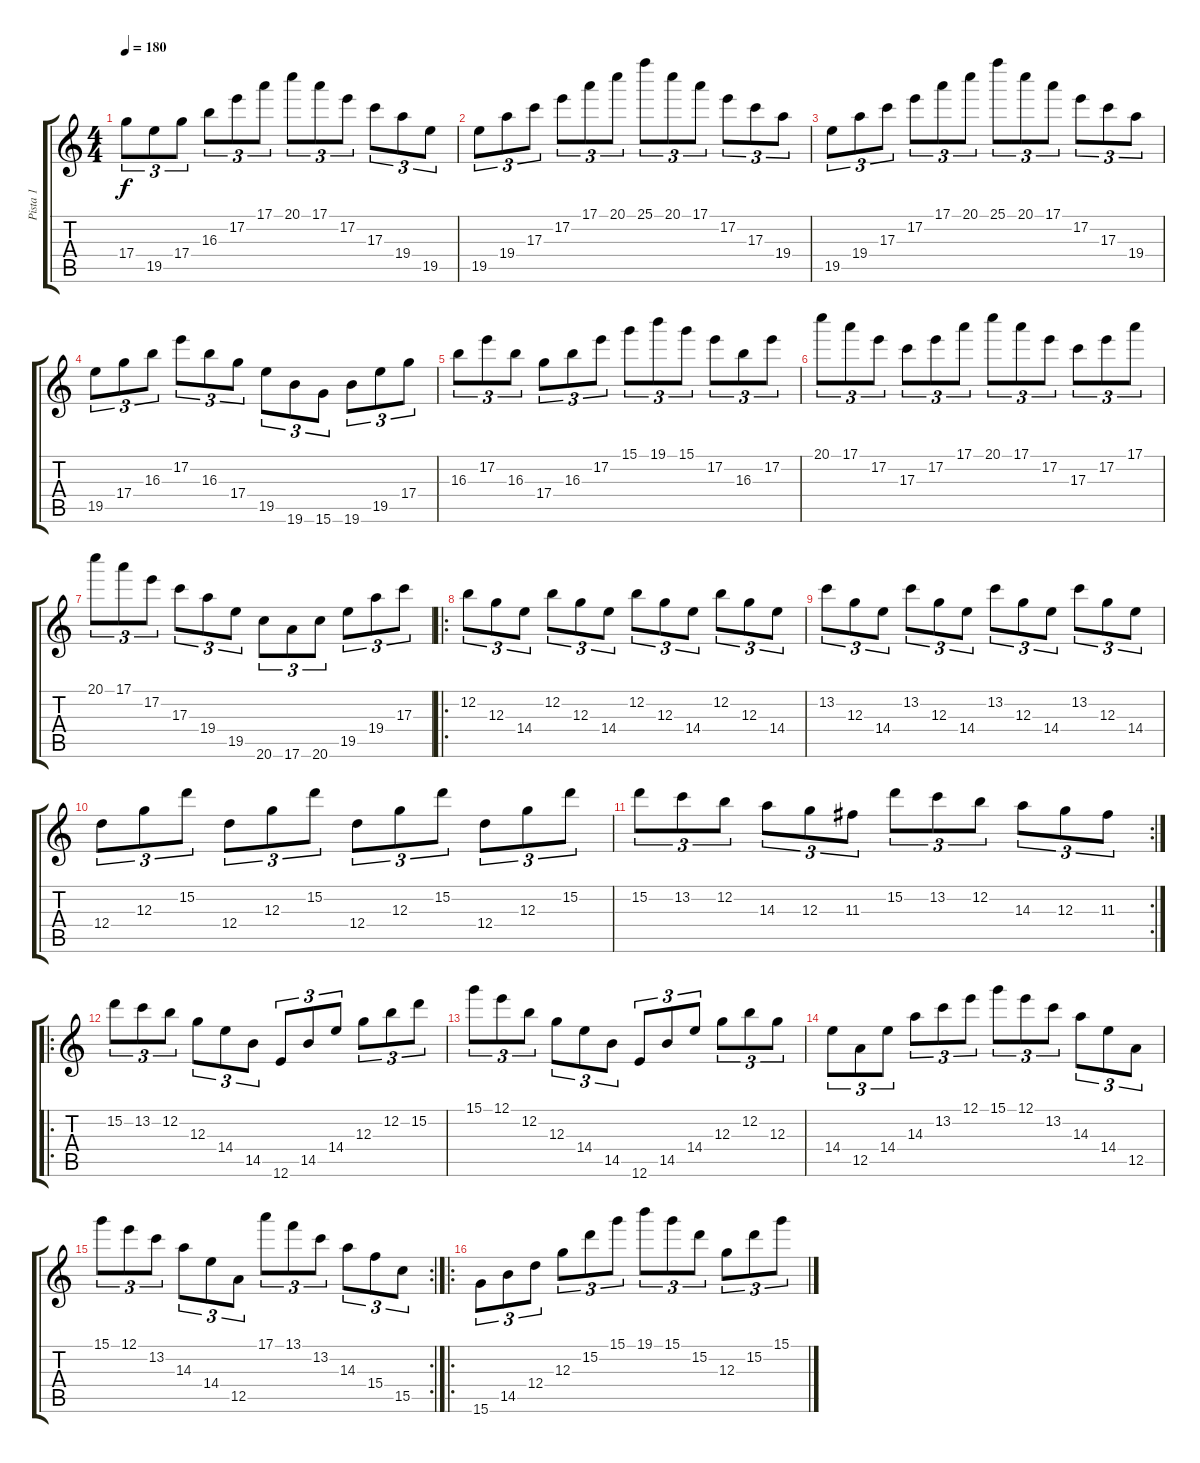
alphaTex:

\track ("Pista 1" "Pista 1") {instrument overdrivenguitar}
\staff {score tabs}
\tuning (E4 B3 G3 D3 A2 E2) {hide}
\ts (4 4)
\tempo 180
\clef g2
\ks c
17.4.8{tu (3 2) dy f} 19.5.8{tu (3 2)} 17.4.8{tu (3 2)} 16.3.8{tu (3 2)} 17.2.8{tu (3 2)} 17.1.8{tu (3 2)} 20.1.8{tu (3 2)} 17.1.8{tu (3 2)} 17.2.8{tu (3 2)} 17.3.8{tu (3 2)} 19.4.8{tu (3 2)} 19.5.8{tu (3 2)} |
19.5.8{tu (3 2)} 19.4.8{tu (3 2)} 17.3.8{tu (3 2)} 17.2.8{tu (3 2)} 17.1.8{tu (3 2)} 20.1.8{tu (3 2)} 25.1.8{tu (3 2)} 20.1.8{tu (3 2)} 17.1.8{tu (3 2)} 17.2.8{tu (3 2)} 17.3.8{tu (3 2)} 19.4.8{tu (3 2)} |
19.5.8{tu (3 2)} 19.4.8{tu (3 2)} 17.3.8{tu (3 2)} 17.2.8{tu (3 2)} 17.1.8{tu (3 2)} 20.1.8{tu (3 2)} 25.1.8{tu (3 2)} 20.1.8{tu (3 2)} 17.1.8{tu (3 2)} 17.2.8{tu (3 2)} 17.3.8{tu (3 2)} 19.4.8{tu (3 2)} |
19.5.8{tu (3 2)} 17.4.8{tu (3 2)} 16.3.8{tu (3 2)} 17.2.8{tu (3 2)} 16.3.8{tu (3 2)} 17.4.8{tu (3 2)} 19.5.8{tu (3 2)} 19.6.8{tu (3 2)} 15.6.8{tu (3 2)} 19.6.8{tu (3 2)} 19.5.8{tu (3 2)} 17.4.8{tu (3 2)} |
16.3.8{tu (3 2)} 17.2.8{tu (3 2)} 16.3.8{tu (3 2)} 17.4.8{tu (3 2)} 16.3.8{tu (3 2)} 17.2.8{tu (3 2)} 15.1.8{tu (3 2)} 19.1.8{tu (3 2)} 15.1.8{tu (3 2)} 17.2.8{tu (3 2)} 16.3.8{tu (3 2)} 17.2.8{tu (3 2)} |
20.1.8{tu (3 2)} 17.1.8{tu (3 2)} 17.2.8{tu (3 2)} 17.3.8{tu (3 2)} 17.2.8{tu (3 2)} 17.1.8{tu (3 2)} 20.1.8{tu (3 2)} 17.1.8{tu (3 2)} 17.2.8{tu (3 2)} 17.3.8{tu (3 2)} 17.2.8{tu (3 2)} 17.1.8{tu (3 2)} |
20.1.8{tu (3 2)} 17.1.8{tu (3 2)} 17.2.8{tu (3 2)} 17.3.8{tu (3 2)} 19.4.8{tu (3 2)} 19.5.8{tu (3 2)} 20.6.8{tu (3 2)} 17.6.8{tu (3 2)} 20.6.8{tu (3 2)} 19.5.8{tu (3 2)} 19.4.8{tu (3 2)} 17.3.8{tu (3 2)} |
\ro
12.2.8{tu (3 2)} 12.3.8{tu (3 2)} 14.4.8{tu (3 2)} 12.2.8{tu (3 2)} 12.3.8{tu (3 2)} 14.4.8{tu (3 2)} 12.2.8{tu (3 2)} 12.3.8{tu (3 2)} 14.4.8{tu (3 2)} 12.2.8{tu (3 2)} 12.3.8{tu (3 2)} 14.4.8{tu (3 2)} |
13.2.8{tu (3 2)} 12.3.8{tu (3 2)} 14.4.8{tu (3 2)} 13.2.8{tu (3 2)} 12.3.8{tu (3 2)} 14.4.8{tu (3 2)} 13.2.8{tu (3 2)} 12.3.8{tu (3 2)} 14.4.8{tu (3 2)} 13.2.8{tu (3 2)} 12.3.8{tu (3 2)} 14.4.8{tu (3 2)} |
12.4.8{tu (3 2)} 12.3.8{tu (3 2)} 15.2.8{tu (3 2)} 12.4.8{tu (3 2)} 12.3.8{tu (3 2)} 15.2.8{tu (3 2)} 12.4.8{tu (3 2)} 12.3.8{tu (3 2)} 15.2.8{tu (3 2)} 12.4.8{tu (3 2)} 12.3.8{tu (3 2)} 15.2.8{tu (3 2)} |
\rc 2
15.2.8{tu (3 2)} 13.2.8{tu (3 2)} 12.2.8{tu (3 2)} 14.3.8{tu (3 2)} 12.3.8{tu (3 2)} 11.3.8{tu (3 2)} 15.2.8{tu (3 2)} 13.2.8{tu (3 2)} 12.2.8{tu (3 2)} 14.3.8{tu (3 2)} 12.3.8{tu (3 2)} 11.3.8{tu (3 2)} |
\ro
15.2.8{tu (3 2)} 13.2.8{tu (3 2)} 12.2.8{tu (3 2)} 12.3.8{tu (3 2)} 14.4.8{tu (3 2)} 14.5.8{tu (3 2)} 12.6.8{tu (3 2)} 14.5.8{tu (3 2)} 14.4.8{tu (3 2)} 12.3.8{tu (3 2)} 12.2.8{tu (3 2)} 15.2.8{tu (3 2)} |
15.1.8{tu (3 2)} 12.1.8{tu (3 2)} 12.2.8{tu (3 2)} 12.3.8{tu (3 2)} 14.4.8{tu (3 2)} 14.5.8{tu (3 2)} 12.6.8{tu (3 2)} 14.5.8{tu (3 2)} 14.4.8{tu (3 2)} 12.3.8{tu (3 2)} 12.2.8{tu (3 2)} 12.3.8{tu (3 2)} |
14.4.8{tu (3 2)} 12.5.8{tu (3 2)} 14.4.8{tu (3 2)} 14.3.8{tu (3 2)} 13.2.8{tu (3 2)} 12.1.8{tu (3 2)} 15.1.8{tu (3 2)} 12.1.8{tu (3 2)} 13.2.8{tu (3 2)} 14.3.8{tu (3 2)} 14.4.8{tu (3 2)} 12.5.8{tu (3 2)} |
\rc 2
15.1.8{tu (3 2)} 12.1.8{tu (3 2)} 13.2.8{tu (3 2)} 14.3.8{tu (3 2)} 14.4.8{tu (3 2)} 12.5.8{tu (3 2)} 17.1.8{tu (3 2)} 13.1.8{tu (3 2)} 13.2.8{tu (3 2)} 14.3.8{tu (3 2)} 15.4.8{tu (3 2)} 15.5.8{tu (3 2)} |
\ro
15.6.8{tu (3 2)} 14.5.8{tu (3 2)} 12.4.8{tu (3 2)} 12.3.8{tu (3 2)} 15.2.8{tu (3 2)} 15.1.8{tu (3 2)} 19.1.8{tu (3 2)} 15.1.8{tu (3 2)} 15.2.8{tu (3 2)} 12.3.8{tu (3 2)} 15.2.8{tu (3 2)} 15.1.8{tu (3 2)}
